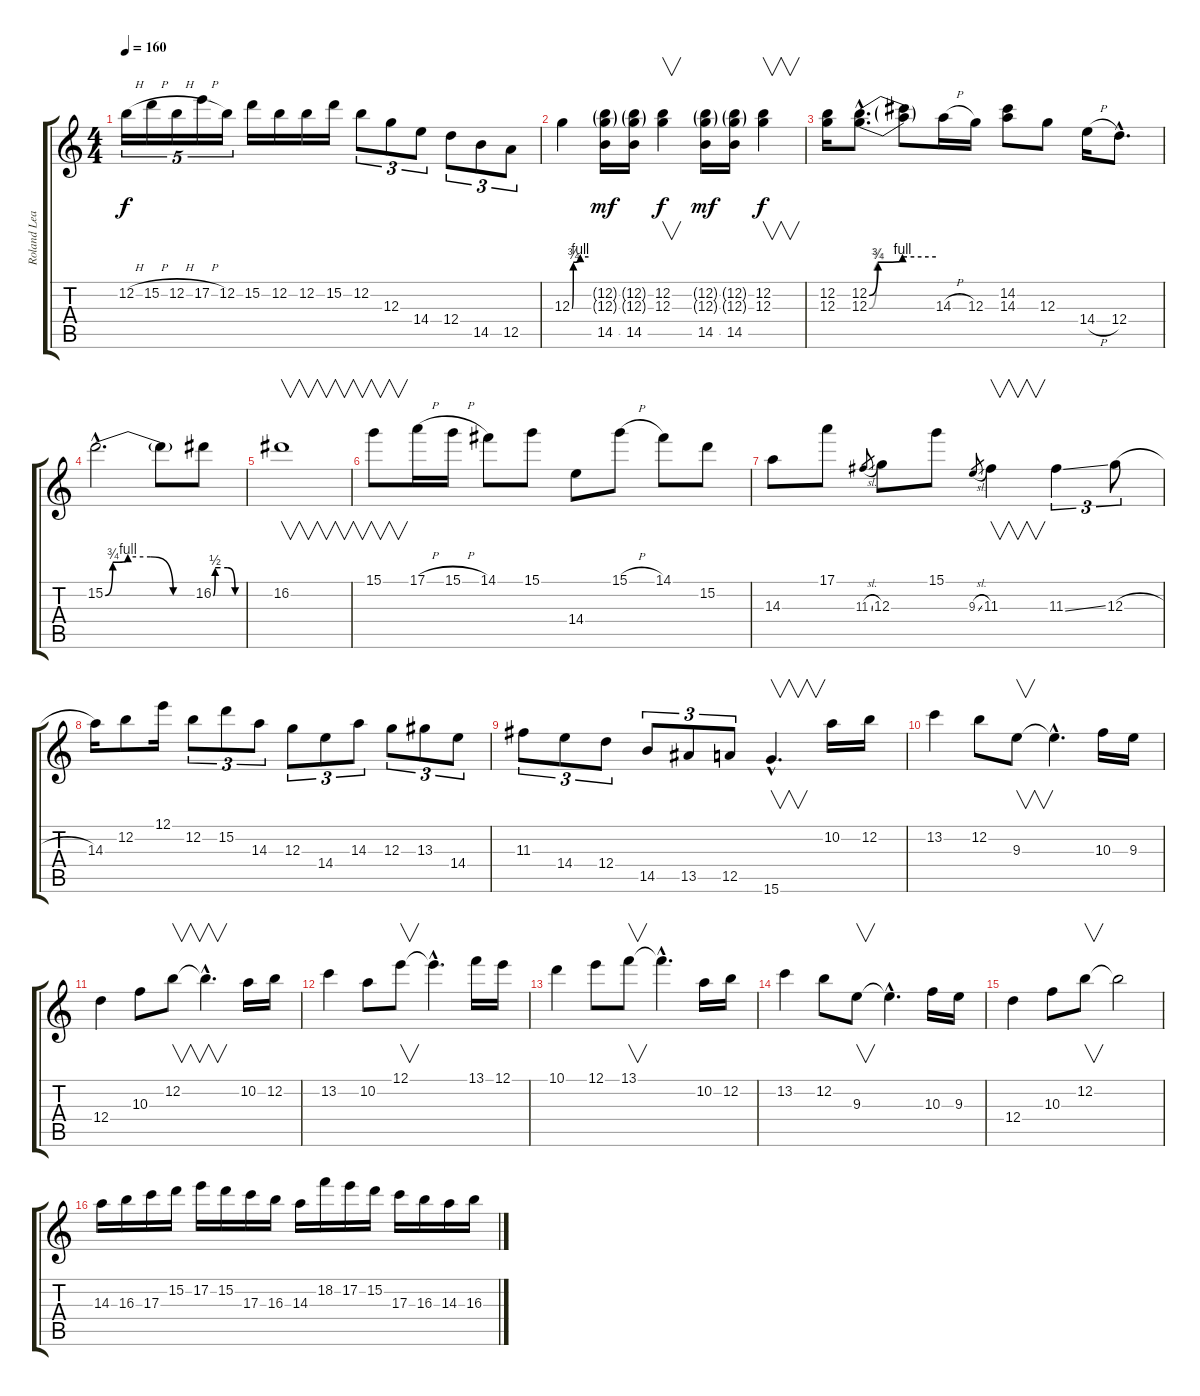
\track ("Roland Lead" "Roland Lea") {instrument overdrivenguitar}
\staff {score tabs}
\tuning (E4 B3 G3 D3 A2 E2) {hide}
\ts (4 4)
\tempo 160
\clef g2
\ks c
12.2{h}.16{tu (5 4) dy f} 15.2{h}.16{tu (5 4)} 12.2{h}.16{tu (5 4)} 17.2{h}.16{tu (5 4)} 12.2.16{tu (5 4)} 15.2.16 12.2.16 12.2.16 15.2.16 12.2.8{tu (3 2)} 12.3.8{tu (3 2)} 14.4.8{tu (3 2)} 12.4.8{tu (3 2)} 14.5.8{tu (3 2)} 12.5.8{tu (3 2)} |
12.3{be (custom 0 0 5 3 30 4 60 4)}.4 (12.2{g} 12.3{g} 14.5).16{dy mf} (12.2{g} 12.3{g} 14.5).16 (12.2 12.3).4{v dy f} (12.2{g} 12.3{g} 14.5).16{dy mf} (12.2{g} 12.3{g} 14.5).16 (12.2 12.3).4{v dy f} |
(12.2 12.3).16 (12.2{be (custom 0 0 8 3 30 4 60 4) hac} 12.3{be (custom 0 0 7 3 30 4 60 4) hac}).8{d} (12.2{t} 12.3{t}).8 14.3{h}.16 12.3.16 (14.2 14.3).8 12.3.8 14.4{h}.16 12.4{hac}.8{d} |
15.2{be (custom 0 0 5 3 15 4 30 4 45 0 60 0) hac}.2{d} 15.2{t}.8 16.2{be (custom 0 0 4 2 15 2 30 2 45 0 60 0)}.8 |
16.2.1{v} |
15.1.8{v} 17.1{h}.16 15.1{h}.16 14.1.8 15.1.8 14.4.8 15.1{h}.8 14.1.8 15.2.8 |
14.3.8 17.1.8 11.3{sl}.8{gr} 12.3.8 15.1.8 9.3{sl}.8{gr} 11.3.4{v} 11.3{ss}.4{tu (3 2)} 12.3{h}.8{tu (3 2)} |
14.3.16 12.2.8 12.1.16 12.2.8{tu (3 2)} 15.2.8{tu (3 2)} 14.3.8{tu (3 2)} 12.3.8{tu (3 2)} 14.4.8{tu (3 2)} 14.3.8{tu (3 2)} 12.3.8{tu (3 2)} 13.3.8{tu (3 2)} 14.4.8{tu (3 2)} |
11.3.8{tu (3 2)} 14.4.8{tu (3 2)} 12.4.8{tu (3 2)} 14.5.8{tu (3 2)} 13.5.8{tu (3 2)} 12.5.8{tu (3 2)} 15.6{hac}.4{v d} 10.2.16 12.2.16 |
13.2.4 12.2.8 9.3.8{v} 9.3{hac t}.4{d} 10.3.16 9.3.16 |
12.4.4 10.3.8 12.2.8{v} 12.2{hac t}.4{v d} 10.2.16 12.2.16 |
13.2.4 10.2.8 12.1.8{v} 12.1{hac t}.4{d} 13.1.16 12.1.16 |
10.1.4 12.1.8 13.1.8{v} 13.1{hac t}.4{d} 10.2.16 12.2.16 |
13.2.4 12.2.8 9.3.8{v} 9.3{hac t}.4{d} 10.3.16 9.3.16 |
12.4.4 10.3.8 12.2.8{v} 12.2{t}.2 |
14.3.16 16.3.16 17.3.16 15.2.16 17.2.16 15.2.16 17.3.16 16.3.16 14.3.16 18.2.16 17.2.16 15.2.16 17.3.16 16.3.16 14.3.16 16.3.16
